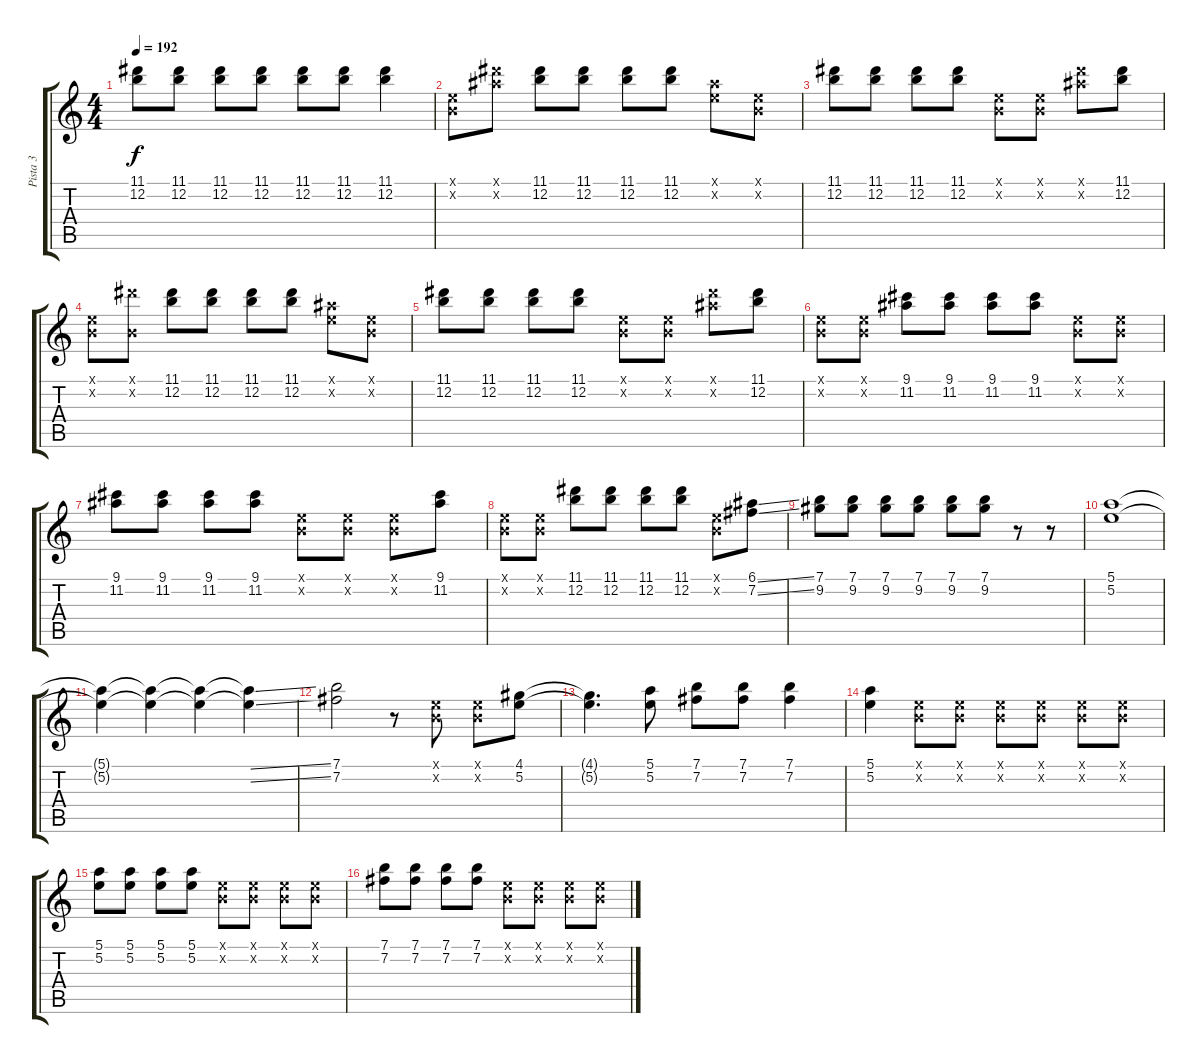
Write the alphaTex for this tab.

\track ("Pista 3" "Pista 3") {instrument distortionguitar}
\staff {score tabs}
\tuning (E4 B3 G3 D3 A2 E2) {hide}
\ts (4 4)
\tempo 192
\clef g2
\ks c
(11.1 12.2).8{dy f} (11.1 12.2).8 (11.1 12.2).8 (11.1 12.2).8 (11.1 12.2).8 (11.1 12.2).8 (11.1 12.2).4 |
(0.1{x} 0.2{x}).8 (11.1{x} 11.2{x}).8 (11.1 12.2).8 (11.1 12.2).8 (11.1 12.2).8 (11.1 12.2).8 (0.1{x} 11.2{x}).8 (0.1{x} 0.2{x}).8 |
(11.1 12.2).8 (11.1 12.2).8 (11.1 12.2).8 (11.1 12.2).8 (0.1{x} 0.2{x}).8 (0.1{x} 0.2{x}).8 (11.1{x} 11.2{x}).8 (11.1 12.2).8 |
(0.1{x} 0.2{x}).8 (11.1{x} 0.2{x}).8 (11.1 12.2).8 (11.1 12.2).8 (11.1 12.2).8 (11.1 12.2).8 (0.1{x} 11.2{x}).8 (0.1{x} 0.2{x}).8 |
(11.1 12.2).8 (11.1 12.2).8 (11.1 12.2).8 (11.1 12.2).8 (0.1{x} 0.2{x}).8 (0.1{x} 0.2{x}).8 (11.1{x} 11.2{x}).8 (11.1 12.2).8 |
(0.1{x} 0.2{x}).8 (0.1{x} 0.2{x}).8 (9.1 11.2).8 (9.1 11.2).8 (9.1 11.2).8 (9.1 11.2).8 (0.1{x} 0.2{x}).8 (0.1{x} 0.2{x}).8 |
(9.1 11.2).8 (9.1 11.2).8 (9.1 11.2).8 (9.1 11.2).8 (0.1{x} 0.2{x}).8 (0.1{x} 0.2{x}).8 (0.1{x} 0.2{x}).8 (9.1 11.2).8 |
(0.1{x} 0.2{x}).8 (0.1{x} 0.2{x}).8 (11.1 12.2).8 (11.1 12.2).8 (11.1 12.2).8 (11.1 12.2).8 (0.1{x} 0.2{x}).8 (6.1{ss} 7.2{ss}).8 |
(7.1 9.2).8 (7.1 9.2).8 (7.1 9.2).8 (7.1 9.2).8 (7.1 9.2).8 (7.1 9.2).8 r.8 r.8 |
(5.1 5.2).1 |
(5.1{t} 5.2{t}).4 (5.1{t} 5.2{t}).4 (5.1{t} 5.2{t}).4 (5.1{ss t} 5.2{ss t}).4 |
(7.1 7.2).2 r.8 (0.1{x} 0.2{x}).8 (0.1{x} 0.2{x}).8 (4.1 5.2).8 |
(4.1{t} 5.2{t}).4{d} (5.1 5.2).8 (7.1 7.2).8 (7.1 7.2).8 (7.1 7.2).4 |
(5.1 5.2).4 (0.1{x} 0.2{x}).8 (0.1{x} 0.2{x}).8 (0.1{x} 0.2{x}).8 (0.1{x} 0.2{x}).8 (0.1{x} 0.2{x}).8 (0.1{x} 0.2{x}).8 |
(5.1 5.2).8 (5.1 5.2).8 (5.1 5.2).8 (5.1 5.2).8 (0.1{x} 0.2{x}).8 (0.1{x} 0.2{x}).8 (0.1{x} 0.2{x}).8 (0.1{x} 0.2{x}).8 |
(7.1 7.2).8 (7.1 7.2).8 (7.1 7.2).8 (7.1 7.2).8 (0.1{x} 0.2{x}).8 (0.1{x} 0.2{x}).8 (0.1{x} 0.2{x}).8 (0.1{x} 0.2{x}).8
